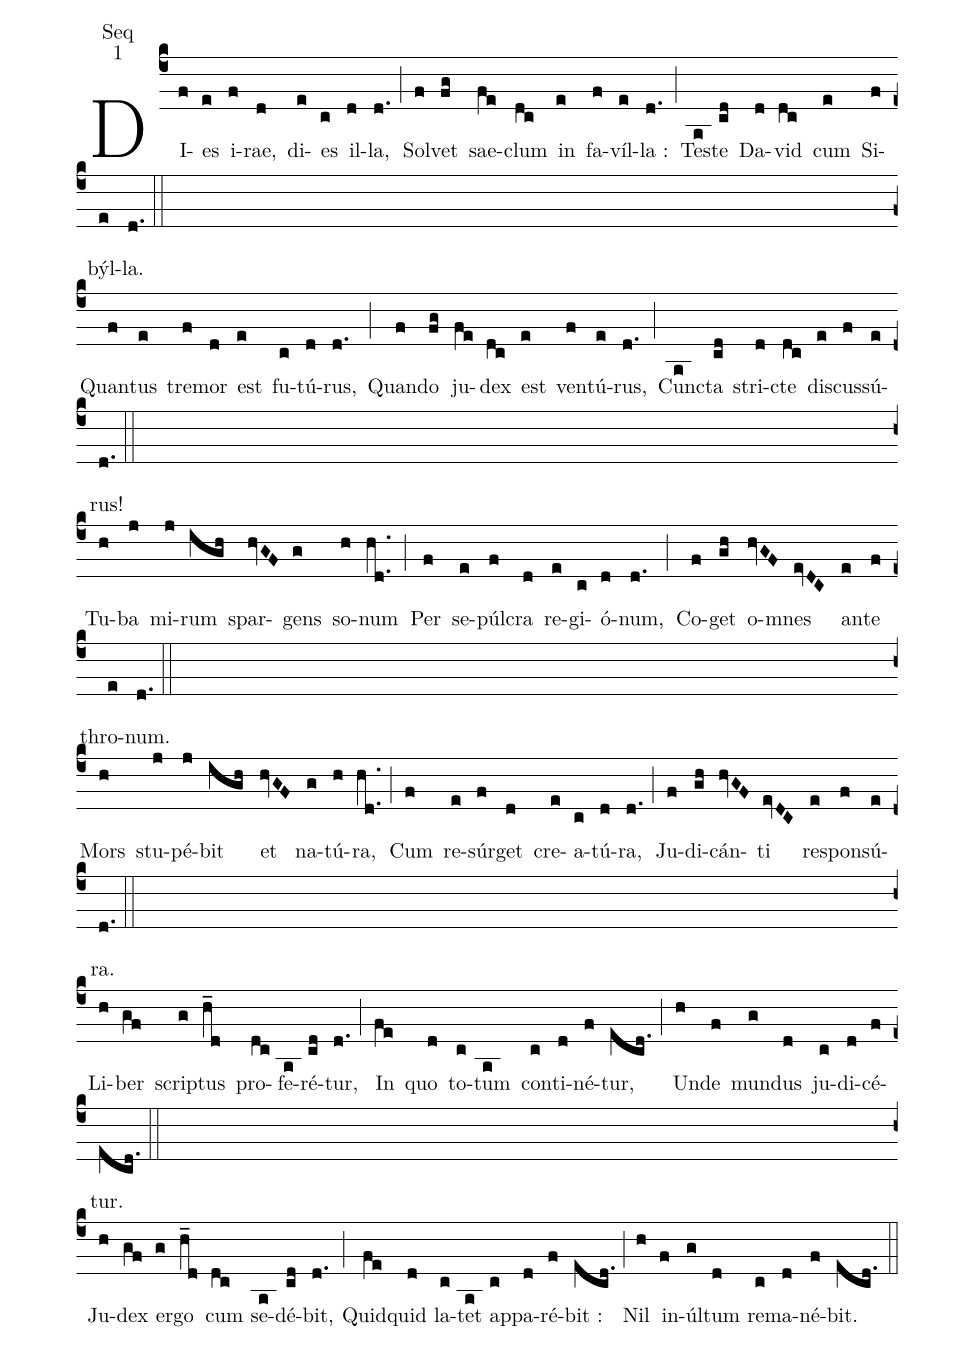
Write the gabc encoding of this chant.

annotation: Seq;
annotation: 1;
%%
(c4) DI(f)es(e) i(f)rae,(d) di(e)es(c) il(d)la,(d.) (;)
Sol(f)vet(fg) sae(fe)clum(dc) in(e) fa(f)víl(e)la :(d.) (;)
Te(a)ste(cd) Da(d)vid(dc) cum(e) Si(f)býl(e)la.(d.) (::) (Z)

Quan(f)tus(e) tre(f)mor(d) est(e) fu(c)tú(d)rus,(d.) (;)
Quan(f)do(fg) ju(fe)dex(dc) est(e) ven(f)tú(e)rus,(d.) (;)
Cun(a)cta(cd) stri(d)cte(dc) dis(e)cus(f)sú(e)rus!(d.) (::) (Z)

Tu(h)ba(j) mi(j)rum(igh) spar(hvGF)gens(g) so(h)num(hd..) (;)
Per(f) se(e)púl(f)cra(d) re(e)gi(c)ó(d)num,(d.) (;)
Co(f)get(gh) o(hvGF)mnes(evDC) an(e)te(f) thro(e)num.(d.) (::) (Z)

Mors(h) stu(j)pé(j)bit(igh) et(hvGF) na(g)tú(h)ra,(hd..) (;)
Cum(f) re(e)súr(f)get(d) cre(e)a(c)tú(d)ra,(d.) (;)
Ju(f)di(gh)cán(hvGF)ti(evDC) re(e)spon(f)sú(e)ra.(d.) (::) (Z)

Li(h)ber(gf) scri(g)ptus(h_d) pro(dc)fe(a)ré(cd)tur,(d.) (;)
In(fe) quo(d) to(c)tum(a) con(c)ti(d)né(f)tur,(ecd.) (;)
Un(h)de(f) mun(g)dus(d) ju(c)di(d)cé(f)tur.(ecd.) (::) (Z)

Ju(h)dex(gf) er(g)go(h_d) cum(dc) se(a)dé(cd)bit,(d.) (;)
Quid(fe)quid(d) la(c)tet(a) ap(c)pa(d)ré(f)bit :(ecd.) (;)
Nil(h) in(f)úl(g)tum(d) re(c)ma(d)né(f)bit.(ecd.) (::) (Z)
